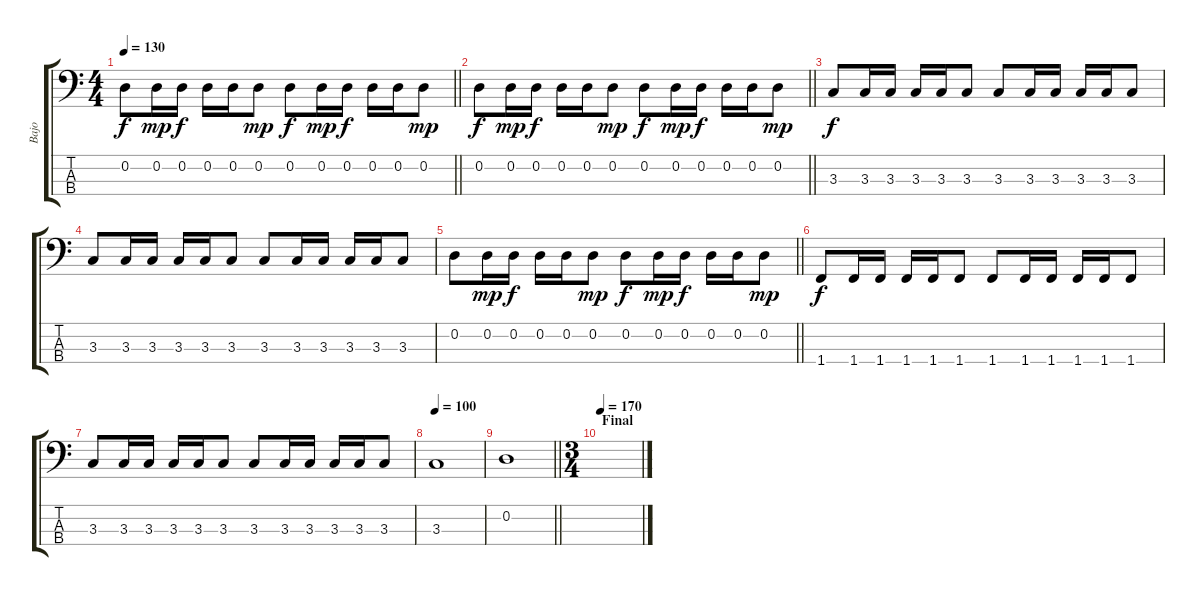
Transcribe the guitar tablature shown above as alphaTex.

\track ("Bajo" "Bajo") {instrument electricbassfinger}
\staff {score tabs}
\tuning (G2 D2 A1 E1) {hide}
\ts (4 4)
\tempo 130
\clef f4
\barLineRight lightlight
\ks c
0.2.8{dy f} 0.2.16{dy mp} 0.2.16{dy f} 0.2.16 0.2.16 0.2.8{dy mp} 0.2.8{dy f} 0.2.16{dy mp} 0.2.16{dy f} 0.2.16 0.2.16 0.2.8{dy mp} |
\barLineRight lightlight
0.2.8{dy f} 0.2.16{dy mp} 0.2.16{dy f} 0.2.16 0.2.16 0.2.8{dy mp} 0.2.8{dy f} 0.2.16{dy mp} 0.2.16{dy f} 0.2.16 0.2.16 0.2.8{dy mp} |
3.3.8{dy f} 3.3.16 3.3.16 3.3.16 3.3.16 3.3.8 3.3.8 3.3.16 3.3.16 3.3.16 3.3.16 3.3.8 |
3.3.8 3.3.16 3.3.16 3.3.16 3.3.16 3.3.8 3.3.8 3.3.16 3.3.16 3.3.16 3.3.16 3.3.8 |
\barLineRight lightlight
0.2.8 0.2.16{dy mp} 0.2.16{dy f} 0.2.16 0.2.16 0.2.8{dy mp} 0.2.8{dy f} 0.2.16{dy mp} 0.2.16{dy f} 0.2.16 0.2.16 0.2.8{dy mp} |
1.4.8{dy f} 1.4.16 1.4.16 1.4.16 1.4.16 1.4.8 1.4.8 1.4.16 1.4.16 1.4.16 1.4.16 1.4.8 |
3.3.8 3.3.16 3.3.16 3.3.16 3.3.16 3.3.8 3.3.8 3.3.16 3.3.16 3.3.16 3.3.16 3.3.8 |
\tempo 100
3.3.1 |
\barLineRight lightlight
0.2.1 |
\ts (3 4)
\section ("" "Final")
\tempo 170
